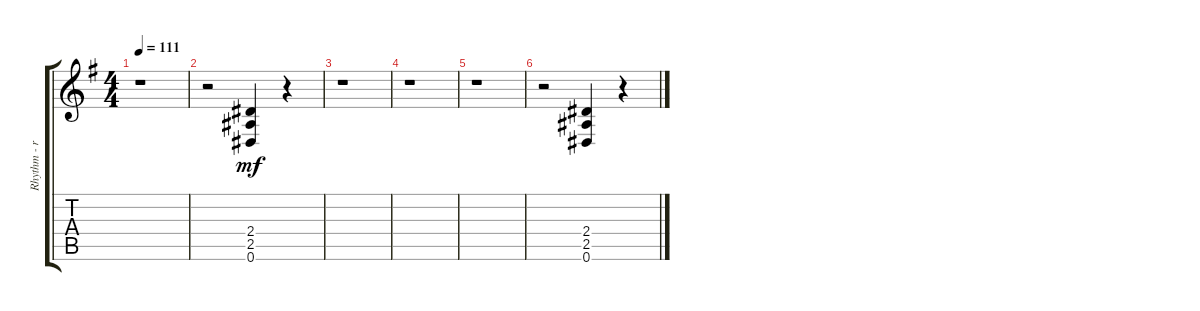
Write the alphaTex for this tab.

\track ("Rhythm - right" "Rhythm - r") {instrument distortionguitar}
\staff {score tabs}
\tuning (Eb4 Bb3 Gb3 Db3 Ab2 Eb2) {hide}
\ts (4 4)
\tempo 111
\clef g2
\ks g
r.1{dy mf} |
r.2 (2.4 2.5 0.6).4 r.4 |
r.1 |
r.1 |
r.1 |
r.2 (2.4 2.5 0.6).4 r.4
